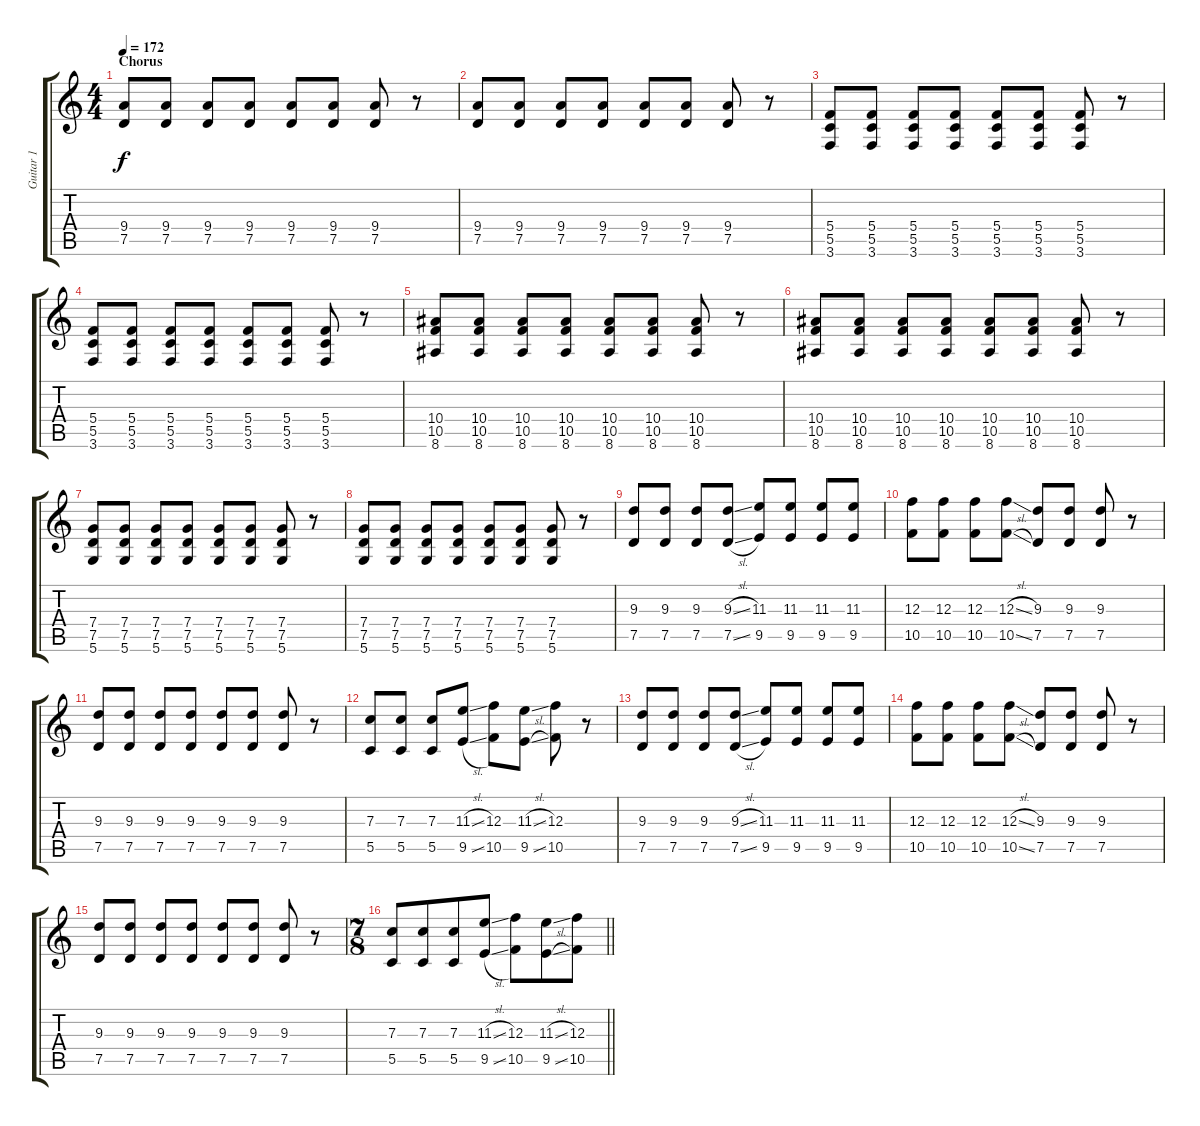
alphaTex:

\track ("Guitar 1" "Guitar 1") {instrument distortionguitar}
\staff {score tabs}
\tuning (D4 A3 F3 C3 G2 D2) {hide}
\ts (4 4)
\section ("" "Chorus")
\tempo 172
\clef g2
\ks c
(9.4 7.5).8{dy f} (9.4 7.5).8 (9.4 7.5).8 (9.4 7.5).8 (9.4 7.5).8 (9.4 7.5).8 (9.4 7.5).8 r.8 |
(9.4 7.5).8 (9.4 7.5).8 (9.4 7.5).8 (9.4 7.5).8 (9.4 7.5).8 (9.4 7.5).8 (9.4 7.5).8 r.8 |
(5.4 5.5 3.6).8 (5.4 5.5 3.6).8 (5.4 5.5 3.6).8 (5.4 5.5 3.6).8 (5.4 5.5 3.6).8 (5.4 5.5 3.6).8 (5.4 5.5 3.6).8 r.8 |
(5.4 5.5 3.6).8 (5.4 5.5 3.6).8 (5.4 5.5 3.6).8 (5.4 5.5 3.6).8 (5.4 5.5 3.6).8 (5.4 5.5 3.6).8 (5.4 5.5 3.6).8 r.8 |
(10.4 10.5 8.6).8 (10.4 10.5 8.6).8 (10.4 10.5 8.6).8 (10.4 10.5 8.6).8 (10.4 10.5 8.6).8 (10.4 10.5 8.6).8 (10.4 10.5 8.6).8 r.8 |
(10.4 10.5 8.6).8 (10.4 10.5 8.6).8 (10.4 10.5 8.6).8 (10.4 10.5 8.6).8 (10.4 10.5 8.6).8 (10.4 10.5 8.6).8 (10.4 10.5 8.6).8 r.8 |
(7.4 7.5 5.6).8 (7.4 7.5 5.6).8 (7.4 7.5 5.6).8 (7.4 7.5 5.6).8 (7.4 7.5 5.6).8 (7.4 7.5 5.6).8 (7.4 7.5 5.6).8 r.8 |
(7.4 7.5 5.6).8 (7.4 7.5 5.6).8 (7.4 7.5 5.6).8 (7.4 7.5 5.6).8 (7.4 7.5 5.6).8 (7.4 7.5 5.6).8 (7.4 7.5 5.6).8 r.8 |
(9.3 7.5).8 (9.3 7.5).8 (9.3 7.5).8 (9.3{sl} 7.5{sl}).8 (11.3 9.5).8 (11.3 9.5).8 (11.3 9.5).8 (11.3 9.5).8 |
(12.3 10.5).8 (12.3 10.5).8 (12.3 10.5).8 (12.3{sl} 10.5{sl}).8 (9.3 7.5).8 (9.3 7.5).8 (9.3 7.5).8 r.8 |
(9.3 7.5).8 (9.3 7.5).8 (9.3 7.5).8 (9.3 7.5).8 (9.3 7.5).8 (9.3 7.5).8 (9.3 7.5).8 r.8 |
(7.3 5.5).8 (7.3 5.5).8 (7.3 5.5).8 (11.3{sl} 9.5{sl}).8 (12.3 10.5).8 (11.3{sl} 9.5{sl}).8 (12.3 10.5).8 r.8 |
(9.3 7.5).8 (9.3 7.5).8 (9.3 7.5).8 (9.3{sl} 7.5{sl}).8 (11.3 9.5).8 (11.3 9.5).8 (11.3 9.5).8 (11.3 9.5).8 |
(12.3 10.5).8 (12.3 10.5).8 (12.3 10.5).8 (12.3{sl} 10.5{sl}).8 (9.3 7.5).8 (9.3 7.5).8 (9.3 7.5).8 r.8 |
(9.3 7.5).8 (9.3 7.5).8 (9.3 7.5).8 (9.3 7.5).8 (9.3 7.5).8 (9.3 7.5).8 (9.3 7.5).8 r.8 |
\ts (7 8)
\barLineRight lightlight
(7.3 5.5).8 (7.3 5.5).8 (7.3 5.5).8 (11.3{sl} 9.5{sl}).8 (12.3 10.5).8 (11.3{sl} 9.5{sl}).8 (12.3 10.5).8
